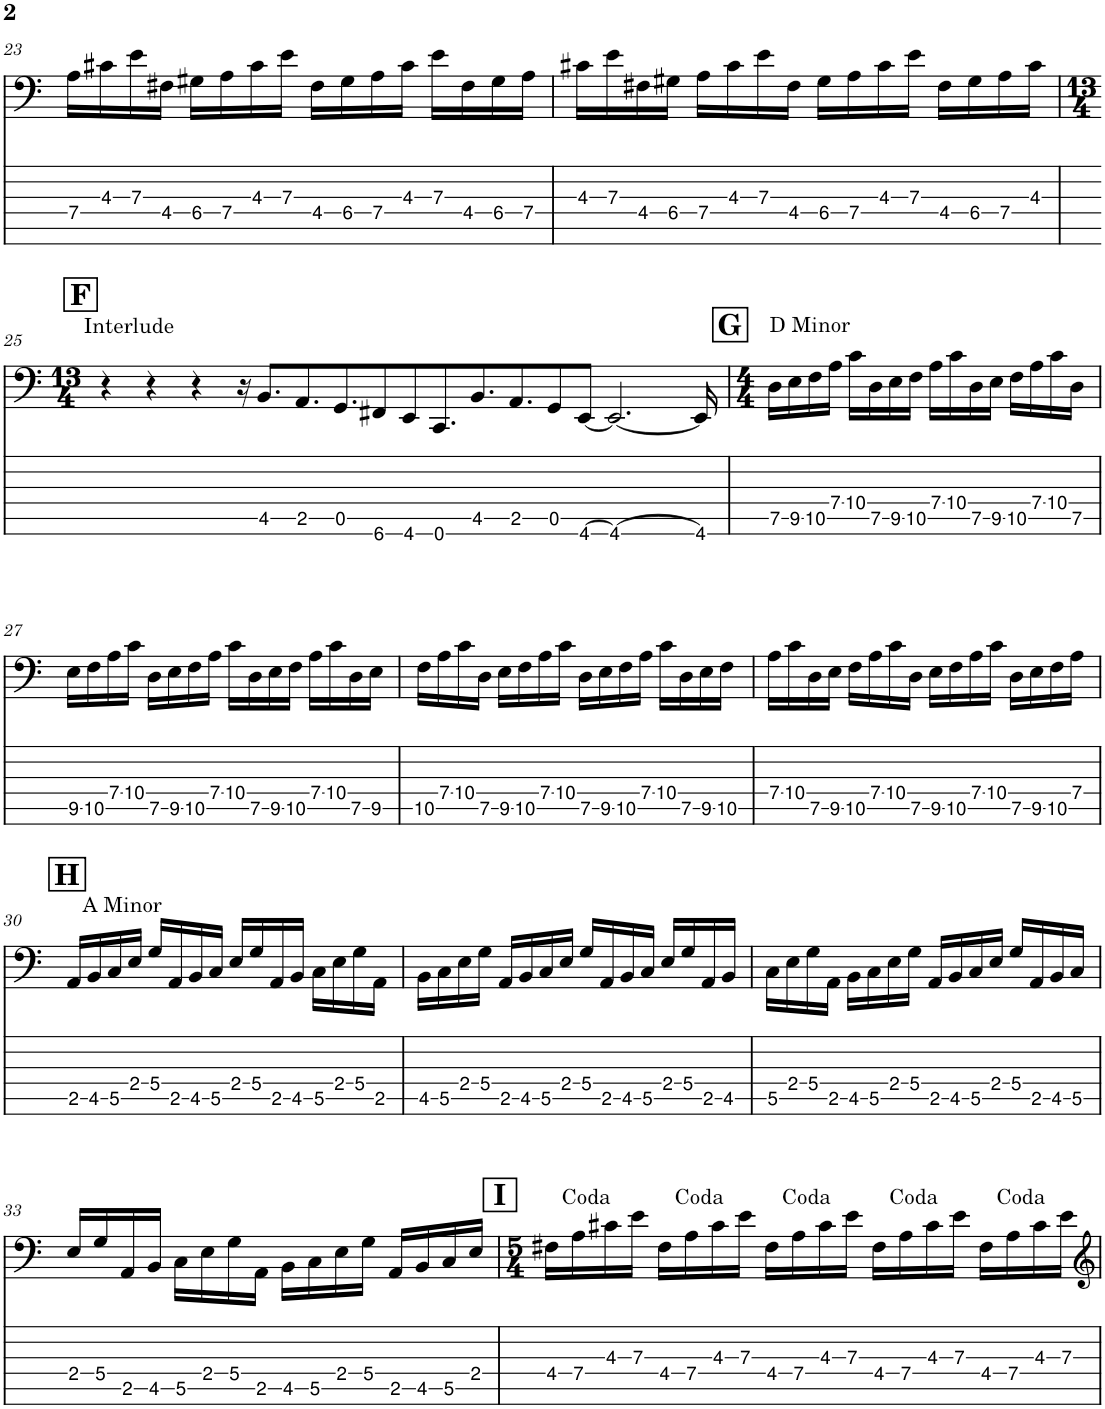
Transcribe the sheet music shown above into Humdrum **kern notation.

**kern	**kern
*part1	*part1
*staff2	*staff1
*I"Acoustic Guitar (NST)	*
*I'Guit.	*
!!LO:PB:g=z
*clefF4	*clefF4
*k[]	*k[]
*M4/4	*M4/4
=23	=23
16ALL	16A\LL
16c#J	16c#X\
16eL	16e\
16F#JJ	16F#X\JJ
16G#LL	16G#X\LL
16AJ	16A\
16c#L	16c#\
16eJJ	16e\JJ
16F#LL	16F#\LL
16G#J	16G#\
16AL	16A\
16c#JJ	16c#\JJ
16eLL	16e\LL
16F#J	16F#\
16G#L	16G#\
16AJJ	16A\JJ
=24	=24
16c#LL	16c#X\LL
16eJ	16e\
16F#L	16F#X\
16G#JJ	16G#X\JJ
16ALL	16A\LL
16c#J	16c#\
16eL	16e\
16F#JJ	16F#\JJ
16G#LL	16G#\LL
16AJ	16A\
16c#L	16c#\
16eJJ	16e\JJ
16F#LL	16F#\LL
16G#J	16G#\
16AL	16A\
16c#JJ	16c#\JJ
!!LO:LB:g=z
!!LO:REH:place=s1:a:B:cj:fs=14:t=F
=25	=25
*M13/4	*M13/4
!	!LO:TX:a:t=Interlude
4r	4r
4r	4r
4r	4r
16r	16r
8.BBL	8.BB/L
8.AA	8.AA/
8.GG	8.GG/
8FF#X	8FF#X/
8EE	8EE/
8.CC	8.CC/
8.BB	8.BB/
8.AA	8.AA/
8GG	8GG/
[8EEJ	[8EE/J
2.EE_	2.EE/_
16EE]	16EE/]
!!LO:REH:place=s1:a:B:cj:fs=14:t=G
=26	=26
*M4/4	*M4/4
!	!LO:TX:a:t=D Minor
16DLL	16D\LL
16EJ	16E\
16FL	16F\
16AJJ	16A\JJ
16cLL	16c\LL
16DJ	16D\
16EL	16E\
16FJJ	16F\JJ
16ALL	16A\LL
16cJ	16c\
16DL	16D\
16EJJ	16E\JJ
16FLL	16F\LL
16AJ	16A\
16cL	16c\
16DJJ	16D\JJ
!!LO:LB:g=z
=27	=27
16ELL	16E\LL
16FJ	16F\
16AL	16A\
16cJJ	16c\JJ
16DLL	16D\LL
16EJ	16E\
16FL	16F\
16AJJ	16A\JJ
16cLL	16c\LL
16DJ	16D\
16EL	16E\
16FJJ	16F\JJ
16ALL	16A\LL
16cJ	16c\
16DL	16D\
16EJJ	16E\JJ
=28	=28
16FLL	16F\LL
16AJ	16A\
16cL	16c\
16DJJ	16D\JJ
16ELL	16E\LL
16FJ	16F\
16AL	16A\
16cJJ	16c\JJ
16DLL	16D\LL
16EJ	16E\
16FL	16F\
16AJJ	16A\JJ
16cLL	16c\LL
16DJ	16D\
16EL	16E\
16FJJ	16F\JJ
=29	=29
16ALL	16A\LL
16cJ	16c\
16DL	16D\
16EJJ	16E\JJ
16FLL	16F\LL
16AJ	16A\
16cL	16c\
16DJJ	16D\JJ
16ELL	16E\LL
16FJ	16F\
16AL	16A\
16cJJ	16c\JJ
16DLL	16D\LL
16EJ	16E\
16FL	16F\
16AJJ	16A\JJ
!!LO:LB:g=z
!!LO:REH:place=s1:a:B:cj:fs=14:t=H
=30	=30
!	!LO:TX:a:t=A Minor
16AALL	16AA/LL
16BBJ	16BB/
16CL	16C/
16EJJ	16E/JJ
16GLL	16G/LL
16AAJ	16AA/
16BBL	16BB/
16CJJ	16C/JJ
16ELL	16E/LL
16GJ	16G/
16AAL	16AA/
16BBJJ	16BB/JJ
16CLL	16C\LL
16EJ	16E\
16GL	16G\
16AAJJ	16AA\JJ
=31	=31
16BBLL	16BB\LL
16CJ	16C\
16EL	16E\
16GJJ	16G\JJ
16AALL	16AA/LL
16BBJ	16BB/
16CL	16C/
16EJJ	16E/JJ
16GLL	16G/LL
16AAJ	16AA/
16BBL	16BB/
16CJJ	16C/JJ
16ELL	16E/LL
16GJ	16G/
16AAL	16AA/
16BBJJ	16BB/JJ
=32	=32
16CLL	16C\LL
16EJ	16E\
16GL	16G\
16AAJJ	16AA\JJ
16BBLL	16BB\LL
16CJ	16C\
16EL	16E\
16GJJ	16G\JJ
16AALL	16AA/LL
16BBJ	16BB/
16CL	16C/
16EJJ	16E/JJ
16GLL	16G/LL
16AAJ	16AA/
16BBL	16BB/
16CJJ	16C/JJ
!!LO:LB:g=z
=33	=33
16ELL	16E/LL
16GJ	16G/
16AAL	16AA/
16BBJJ	16BB/JJ
16CLL	16C\LL
16EJ	16E\
16GL	16G\
16AAJJ	16AA\JJ
16BBLL	16BB\LL
16CJ	16C\
16EL	16E\
16GJJ	16G\JJ
16AALL	16AA/LL
16BBJ	16BB/
16CL	16C/
16EJJ	16E/JJ
!!LO:REH:place=s1:a:B:cj:fs=14:t=I
=34	=34
*M5/4	*M5/4
16F#LL	16F#X\LL
16A	16A\
16c#	16c#X\
16eJ	16e\JJ
16F#XL	16F#\LL
16A	16A\
16c#X	16c#\
16eJJ	16e\JJ
16F#XLL	16F#\LL
16A	16A\
16c#X	16c#\
16eJ	16e\JJ
16F#XL	16F#\LL
16A	16A\
16c#X	16c#\
16eJ	16e\JJ
16F#XL	16F#\LL
16A	16A\
16c#X	16c#\
16eJJ	16e\JJ
=	=
*-	*-
